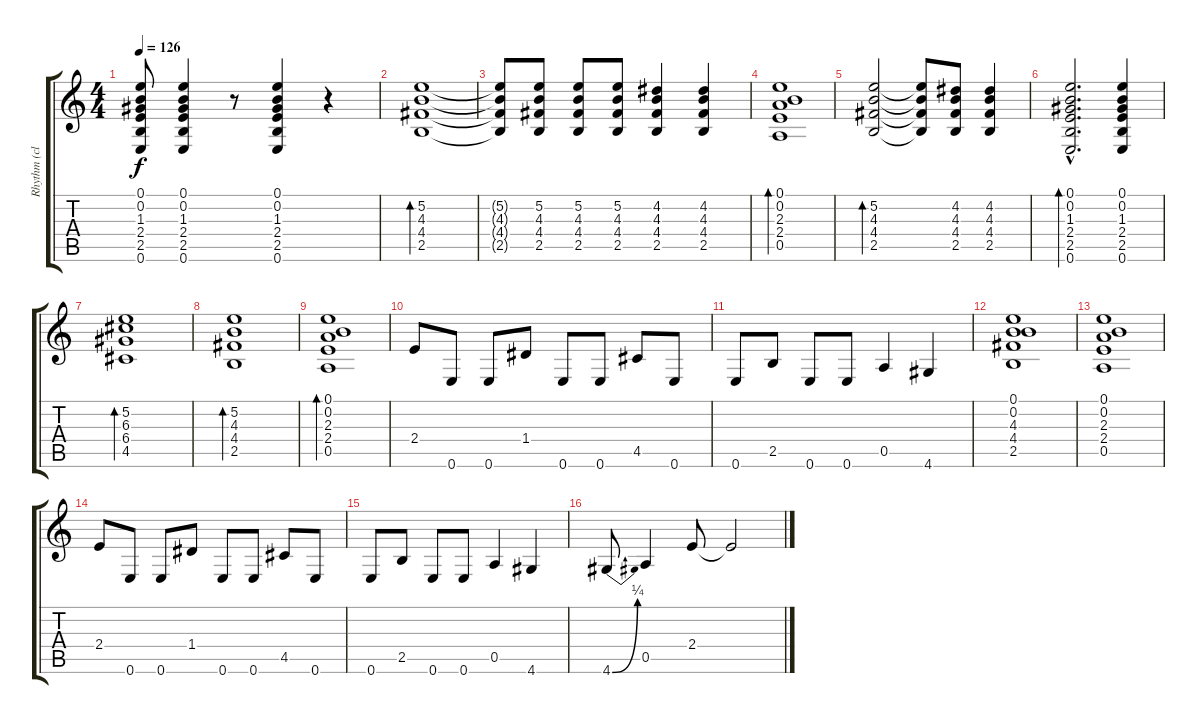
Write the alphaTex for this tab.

\track ("Rhythm (clean tone)" "Rhythm (cl") {instrument electricguitarjazz}
\staff {score tabs}
\tuning (E4 B3 G3 D3 A2 E2) {hide}
\ts (4 4)
\tempo 126
\clef g2
\ks c
(0.1{t} 0.2{t} 1.3{t} 2.4{t} 2.5{t} 0.6{t}).8{dy f} (0.1 0.2 1.3 2.4 2.5 0.6).4 r.8 (0.1 0.2 1.3 2.4 2.5 0.6).4 r.4 |
(5.2 4.3 4.4 2.5).1{bd 120} |
(5.2{t} 4.3{t} 4.4{t} 2.5{t}).8 (5.2 4.3 4.4 2.5).8 (5.2 4.3 4.4 2.5).8 (5.2 4.3 4.4 2.5).8 (4.2 4.3 4.4 2.5).4 (4.2 4.3 4.4 2.5).4 |
(0.1 0.2 2.3 2.4 0.5).1{bd 120} |
(5.2 4.3 4.4 2.5).2{bd 120} (5.2{t} 4.3{t} 4.4{t} 2.5{t}).8 (4.2 4.3 4.4 2.5).8 (4.2 4.3 4.4 2.5).4 |
(0.1{hac} 0.2{hac} 1.3{hac} 2.4{hac} 2.5{hac} 0.6{hac}).2{d bd 120} (0.1 0.2 1.3 2.4 2.5 0.6).4 |
(5.2 6.3 6.4 4.5).1{bd 120} |
(5.2 4.3 4.4 2.5).1{bd 120} |
(0.1 0.2 2.3 2.4 0.5).1{bd 120} |
2.4.8 0.6.8 0.6.8 1.4.8 0.6.8 0.6.8 4.5.8 0.6.8 |
0.6.8 2.5.8 0.6.8 0.6.8 0.5.4 4.6.4 |
(0.1 0.2 4.3 4.4 2.5).1 |
(0.1 0.2 2.3 2.4 0.5).1 |
2.4.8 0.6.8 0.6.8 1.4.8 0.6.8 0.6.8 4.5.8 0.6.8 |
0.6.8 2.5.8 0.6.8 0.6.8 0.5.4 4.6.4 |
4.6{be (bend 0 0 60 1)}.8 0.5.4 2.4.8 2.4{t}.2
